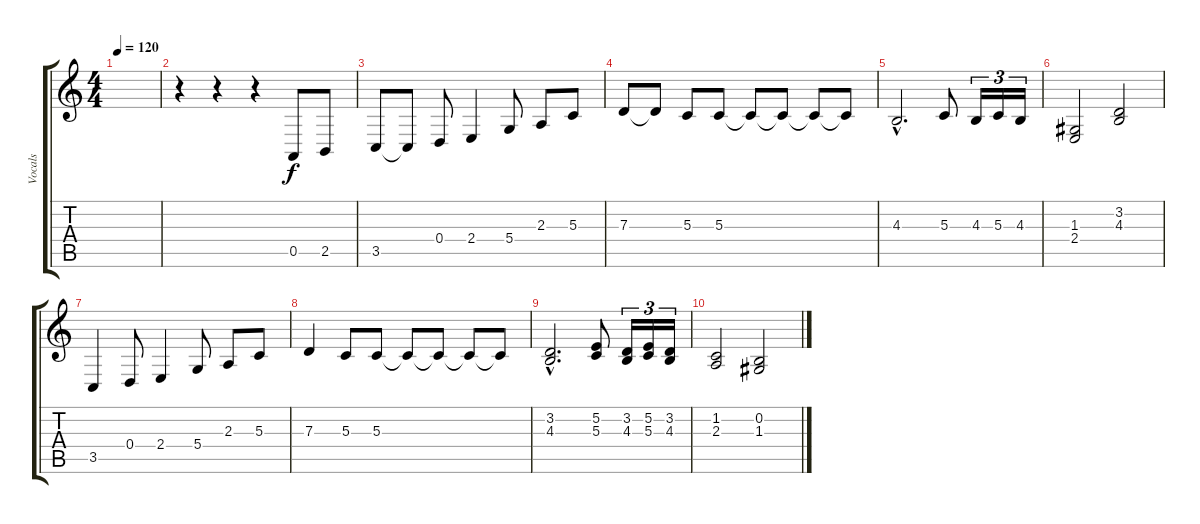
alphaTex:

\track ("Vocals" "Vocals") {instrument lead2sawtooth}
\staff {score tabs}
\tuning (E4 B3 G3 D3 A2 E2) {hide}
\ts (4 4)
\tempo 120
\clef g2
\ks c
|
r.4 r.4 r.4 0.5.8 2.5.8 |
3.5.8 3.5{t}.8 0.4.8 2.4.4 5.4.8 2.3.8 5.3.8 |
7.3.8 7.3{t}.8 5.3.8 5.3.8 5.3{t}.8 5.3{t}.8 5.3{t}.8 5.3{t}.8 |
4.3{hac}.2{d} 5.3.8 4.3.16{tu (3 2)} 5.3.16{tu (3 2)} 4.3.16{tu (3 2)} |
(1.3 2.4).2 (3.2 4.3).2 |
3.5.4 0.4.8 2.4.4 5.4.8 2.3.8 5.3.8 |
7.3.4 5.3.8 5.3.8 5.3{t}.8 5.3{t}.8 5.3{t}.8 5.3{t}.8 |
(3.2{hac} 4.3{hac}).2{d} (5.2 5.3).8 (3.2 4.3).16{tu (3 2)} (5.2 5.3).16{tu (3 2)} (3.2 4.3).16{tu (3 2)} |
(1.2 2.3).2 (0.2 1.3).2
